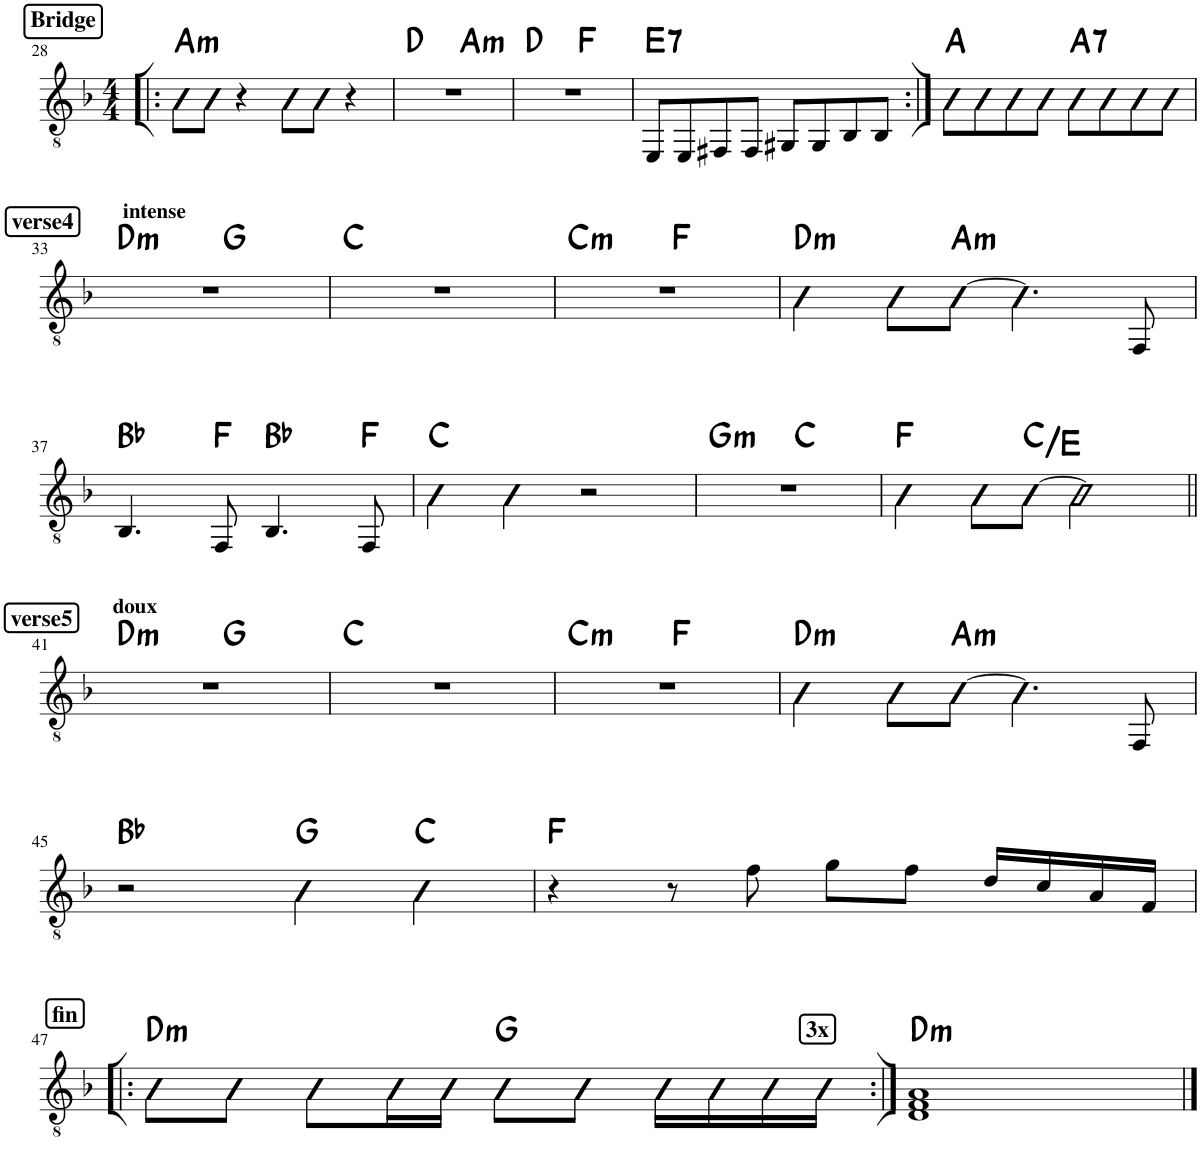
**kern	**harte
*part1	*part1
*staff1	*
*I"Classical Guitar	*
*I'Guit.	*
!!LO:PB:g=z
*clefGv2	*
*k[b-]	*
*M4/4	*
!!LO:REH:place=s1:a:B:cj:fs=11:t=Bridge
=28!|:	=28!|:
!	!LO:H:kt=m
8A\L	A:min
8A\J	.
4r	.
8A\L	.
8A\J	.
4r	.
=29	=29
*^	*
1r	2ryy	D:maj
!	!	!LO:H:kt=m
.	2ryy	A:min
=30	=30	=30
1r	2ryy	D:maj
.	2ryy	F:maj
=31	=31	=31
!	!	!LO:H:kt=7
*v	*v	*
8EE/L	E:7
8EE/	.
8FF#X/	.
8FF#/J	.
8GG#X/L	.
8GG#/	.
8BB-/	.
8BB-/J	.
=32:|!	=32:|!
8A\L	A:maj
8A\	.
8A\	.
8A\J	.
!	!LO:H:kt=7
8A\L	A:7
8A\	.
8A\	.
8A\J	.
!!LO:LB:g=z
!!LO:REH:place=s1:a:B:cj:fs=11:t=verse4
=33	=33
!LO:TX:a:B:t=intense	!LO:H:kt=m
*^	*
1r	2ryy	D:min
.	2ryy	G:maj
*v	*v	*
=34	=34
1r	C:maj
=35	=35
!	!LO:H:kt=m
*^	*
1r	2ryy	C:min
.	2ryy	F:maj
=36	=36	=36
!	!	!LO:H:kt=m
*v	*v	*
4D\	D:min
8D\L	.
!	!LO:H:kt=m
[8A\J	A:min
4.A\]	.
8FF/	.
!!LO:LB:g=z
=37	=37
4.BB-/	Bb:maj
8FF/	F:maj
4.BB-/	Bb:maj
8FF/	F:maj
=38	=38
4C\	C:maj
4C\	.
2r	.
=39	=39
!	!LO:H:kt=m
*^	*
1r	2ryy	G:min
.	2ryy	C:maj
*v	*v	*
=40	=40
4D\	F:maj
8D\L	.
[8A\J	C:maj/3
2A\]	.
!!LO:LB:g=z
!!LO:REH:place=s1:a:B:cj:fs=11:t=verse5
=41||	=41||
!LO:TX:a:B:t=doux	!LO:H:kt=m
*^	*
1r	2ryy	D:min
.	2ryy	G:maj
*v	*v	*
=42	=42
1r	C:maj
=43	=43
!	!LO:H:kt=m
*^	*
1r	2ryy	C:min
.	2ryy	F:maj
=44	=44	=44
!	!	!LO:H:kt=m
*v	*v	*
4D\	D:min
8D\L	.
!	!LO:H:kt=m
[8A\J	A:min
4.A\]	.
8FF/	.
!!LO:LB:g=z
=45	=45
2r	Bb:maj
4G\	G:maj
4C\	C:maj
=46	=46
4r	F:maj
8r	.
8f\	.
8g\L	.
8f\J	.
16d/LL	.
16c/	.
16A/	.
16F/JJ	.
!!LO:LB:g=z
!!LO:REH:place=s1:a:B:cj:fs=11:t=3x:qo=3.75
!!LO:REH:place=s1:a:B:cj:fs=11:t=fin
=47!|:	=47!|:
!	!LO:H:kt=m
8D\L	D:min
8D\J	.
8D\L	.
16D\L	.
16D\JJ	.
8G\L	G:maj
8G\J	.
16G\LL	.
16G\	.
16G\	.
16G\JJ	.
=48:|!	=48:|!
!	!LO:H:kt=m
1D 1F 1A	D:min
==	==
*-	*-
